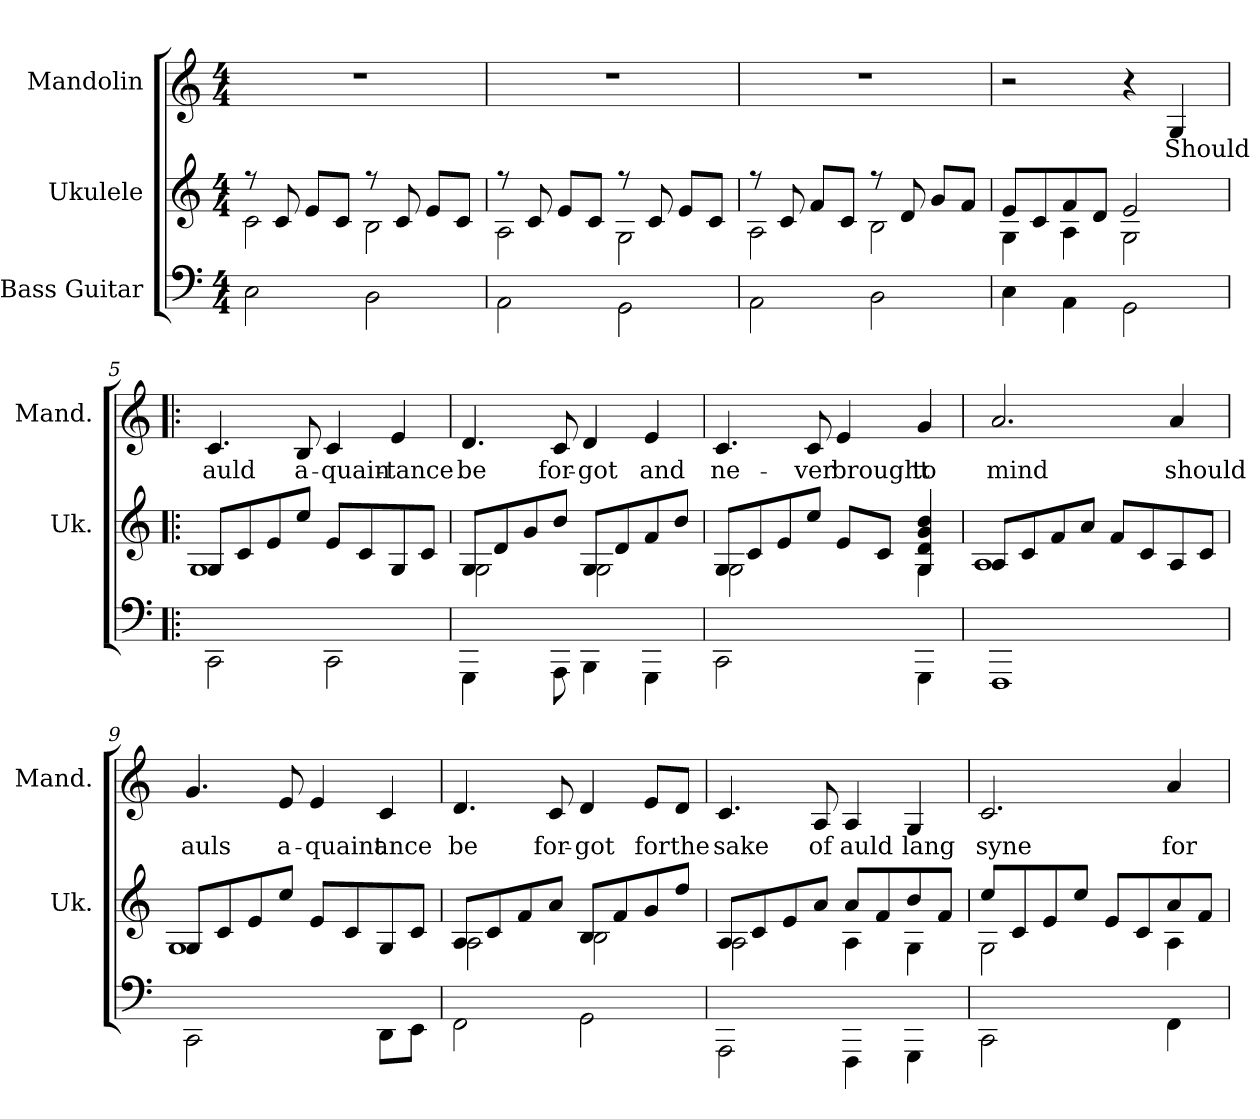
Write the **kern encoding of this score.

**kern	**kern	**kern	**text
*part3	*part2	*part1	*part1
*staff3	*staff2	*staff1	*staff1
*I"Bass Guitar	*I"Ukulele	*I"Mandolin	*
*	*I'Uk.	*I'Mand.	*
*stria4	*stria4	*	*
*	*	*clefG2	*
*ITrd7c12	*	*	*
*k[]	*k[]	*k[]	*
*M4/4	*M4/4	*M4/4	*
=1	=1	=1	=1
*	*^	*	*
2CC\	8r	2c\	1r	.
.	8c/	.	.	.
.	8e/L	.	.	.
.	8c/J	.	.	.
2BBB\	8r	2B\	.	.
.	8c/	.	.	.
.	8e/L	.	.	.
.	8c/J	.	.	.
=2	=2	=2	=2	=2
2AAA\	8r	2A\	1r	.
.	8c/	.	.	.
.	8e/L	.	.	.
.	8c/J	.	.	.
2GGG\	8r	2G\	.	.
.	8c/	.	.	.
.	8e/L	.	.	.
.	8c/J	.	.	.
=3	=3	=3	=3	=3
2AAA\	8r	2A\	1r	.
.	8c/	.	.	.
.	8f/L	.	.	.
.	8c/J	.	.	.
2BBB\	8r	2B\	.	.
.	8d/	.	.	.
.	8g/L	.	.	.
.	8f/J	.	.	.
=4	=4	=4	=4	=4
4CC\	8e/L	4G\	2r	.
.	8c/	.	.	.
4AAA\	8f/	4A\	.	.
.	8d/J	.	.	.
2GGG\	2e/	2G\	4r	.
!	!	!	!	!LO:LY:b
.	.	.	4G/	Should
!!LO:LB:g=z
=5!|:	=5!|:	=5!|:	=5!|:	=5!|:
!	!	!	!	!LO:LY:b
2CCC\	8G/L	1G	4.c/	auld
.	8c/	.	.	.
.	8e/	.	.	.
!	!	!	!	!LO:LY:b
.	8cc/J	.	8B/	a-
!	!	!	!	!LO:LY:b
2CCC\	8e/L	.	4c/	-quain-
.	8c/	.	.	.
!	!	!	!	!LO:LY:b
.	8G/	.	4e/	-tance
.	8c/J	.	.	.
=6	=6	=6	=6	=6
!LO:N:vis=4	!	!	!	!LO:LY:b
4.GGGG\	8G/L	2G\	4.d/	be
.	8d/	.	.	.
.	8g/	.	.	.
!	!	!	!	!LO:LY:b
8AAAA\	8b/J	.	8c/	for-
!	!	!	!	!LO:LY:b
4BBBB\	8G/L	2G\	4d/	-got
.	8d/	.	.	.
!	!	!	!	!LO:LY:b
4GGGG\	8f/	.	4e/	and
.	8b/J	.	.	.
=7	=7	=7	=7	=7
!LO:N:vis=2	!	!LO:N:vis=2	!	!LO:LY:b
2.CCC\	8G/L	2.G\	4.c/	ne-
.	8c/	.	.	.
.	8e/	.	.	.
!	!	!	!	!LO:LY:b
.	8cc/J	.	8c/	-ver
!	!	!	!	!LO:LY:b
.	8e/L	.	4e/	brought
.	8c/J	.	.	.
!	!	!	!	!LO:LY:b
4GGGG\	4G/ 4d/ 4g/ 4b/	4G\	4g/	to
=8	=8	=8	=8	=8
!	!	!	!	!LO:LY:b
1FFFF	8A/L	1A	2.a/	mind
.	8c/	.	.	.
.	8f/	.	.	.
.	8a/J	.	.	.
.	8f/L	.	.	.
.	8c/	.	.	.
!	!	!	!	!LO:LY:b
.	8A/	.	4a/	should
.	8c/J	.	.	.
!!LO:LB:g=z
=9	=9	=9	=9	=9
!LO:N:vis=2	!	!	!	!LO:LY:b
2.CCC\	8G/L	1G	4.g/	auls
.	8c/	.	.	.
.	8e/	.	.	.
!	!	!	!	!LO:LY:b
.	8cc/J	.	8e/	a-
!	!	!	!	!LO:LY:b
.	8e/L	.	4e/	-quaint
.	8c/	.	.	.
!	!	!	!	!LO:LY:b
8DDD\L	8G/	.	4c/	ance
8EEE\J	8c/J	.	.	.
=10	=10	=10	=10	=10
!	!	!	!	!LO:LY:b
2FFF\	8A/L	2A\	4.d/	be
.	8c/	.	.	.
.	8f/	.	.	.
!	!	!	!	!LO:LY:b
.	8a/J	.	8c/	for-
!	!	!	!	!LO:LY:b
2GGG\	8B/L	2B\	4d/	-got
.	8f/	.	.	.
!	!	!	!	!LO:LY:b
.	8g/	.	8e/L	for
!	!	!	!	!LO:LY:b
.	8dd/J	.	8d/J	the
=11	=11	=11	=11	=11
!	!	!	!	!LO:LY:b
2AAAA\	8A/L	2A\	4.c/	sake
.	8c/	.	.	.
.	8e/	.	.	.
!	!	!	!	!LO:LY:b
.	8a/J	.	8A/	of
!	!	!	!	!LO:LY:b
4FFFF\	8a/L	4A\	4A/	auld
.	8f/	.	.	.
!	!	!	!	!LO:LY:b
4GGGG\	8b/	4G\	4G/	lang
.	8f/J	.	.	.
=12	=12	=12	=12	=12
!LO:N:vis=2	!	!LO:N:vis=2	!	!LO:LY:b
2.CCC\	8cc/L	2.G\	2.c/	syne
.	8c/	.	.	.
.	8e/	.	.	.
.	8cc/J	.	.	.
.	8e/L	.	.	.
.	8c/	.	.	.
!	!	!	!	!LO:LY:b
4FFF\	8a/	4A\	4a/	for
.	8f/J	.	.	.
*	*v	*v	*	*
=	=	=	=
*-	*-	*-	*-
